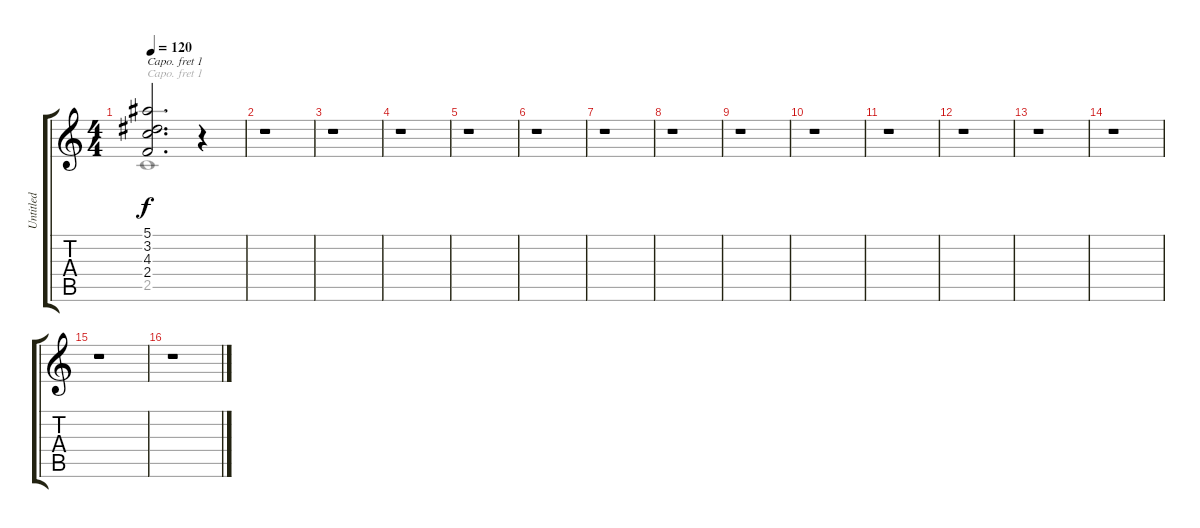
\track ("Untitled" "Untitled") {instrument acousticguitarnylon}
\staff {score tabs}
\capo 1
\tuning (E4 B3 G3 D3 A2 E2) {hide}
\voice
\ts (4 4)
\tempo 120
\clef g2
\ks c
(5.1 3.2 4.3 2.4).2{d dy f} r.4 |
r.1 |
r.1 |
r.1 |
r.1 |
r.1 |
r.1 |
r.1 |
r.1 |
r.1 |
r.1 |
r.1 |
r.1 |
r.1 |
r.1 |
r.1
\voice
\clef g2
\ottava regular
\simile none
\ks c
2.5.1{dy f} |
|
|
|
|
|
|
|
|
|
|
|
|
|
|
